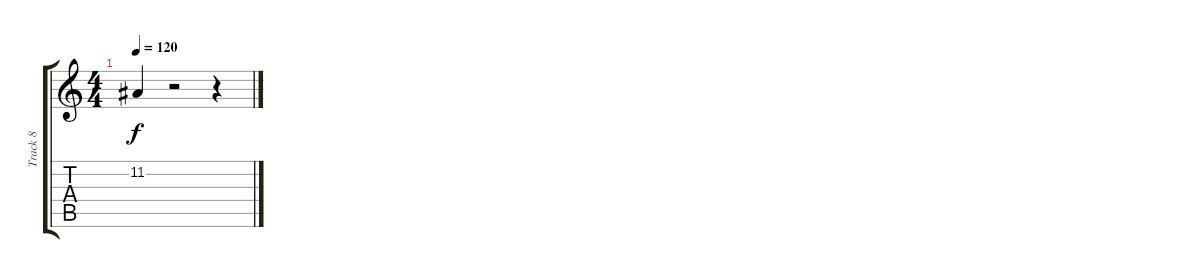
\track ("Track 8" "Track 8") {instrument oboe}
\staff {score tabs}
\tuning (E4 B3 G3 D3 A2 E2) {hide}
\ts (4 4)
\tempo 120
\clef g2
\ks c
11.2{t}.4{dy f} r.2 r.4
